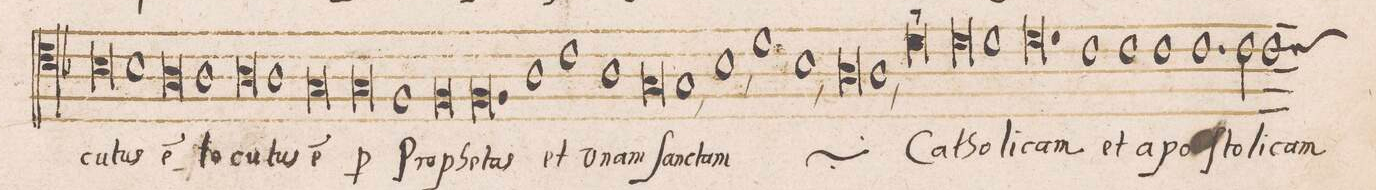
**kern	**text
*I"TENOR	*
*clefC4	*
*k[b-]	*
*met(O)	*
*M3/1	*
0B-	-cu-
1B-	-tus
=138-	=138-
0A	e(st)
1A	lo-
=139-	=139-
0A	-cu-
1A	-tus
=140-	=140-
0.G	e(st)
=141-	=141-
0G	p(er)
1F	Pro-
=142-	=142-
0.F	-phe-
=143-	=143-
0.F	-tas
=144-	=144-
1A	et
1c	u-
1A	-nam
=145-	=145-
0G	ſan-
1G,	-ctam
=146-	=146-
1B-,	/et
1d	u-
1B-,	-nam
=147-	=147-
0A	San-
1A,	-ctam/
=148-	=148-
0.d	Ca-
=149-	=149-
0d	-tho-
1d	-li-
=150-	=150-
0.d	-cam
=151-	=151-
1c	et
1c	a-
1c	-po-
=152-	=152-
1.c	-ſto-
2c\	-li-
*custos:c	*
1c	-cam
=153-	=153-
*-	*-
